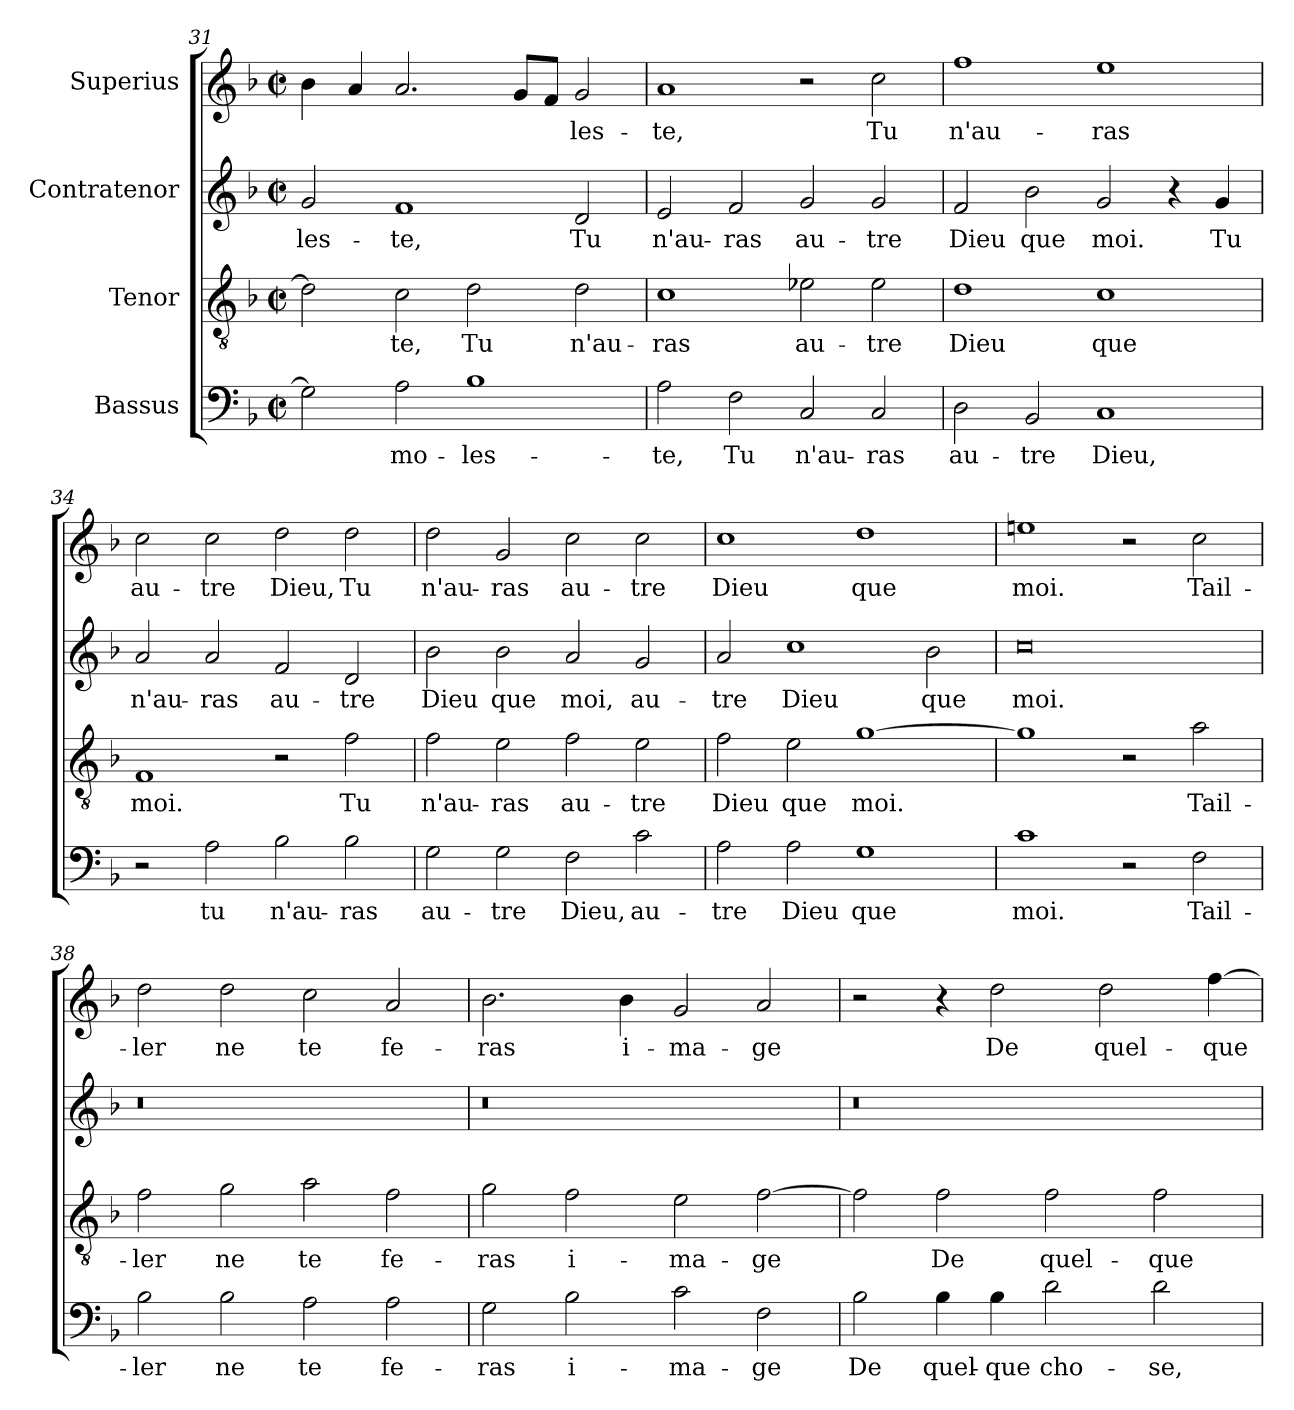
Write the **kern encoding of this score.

**kern	**text	**kern	**text	**kern	**text	**kern	**text
*part4	*part4	*part3	*part3	*part2	*part2	*part1	*part1
*staff4	*staff4	*staff3	*staff3	*staff2	*staff2	*staff1	*staff1
*I"Bassus	*	*I"Tenor	*	*I"Contratenor	*	*I"Superius	*
*clefF4	*	*clefGv2	*	*clefG2	*	*clefG2	*
*k[b-]	*	*k[b-]	*	*k[b-]	*	*k[b-]	*
*F:	*	*F:	*	*F:	*	*F:	*
*M2/2	*	*M2/2	*	*M2/2	*	*M2/2	*
*met(c|)	*	*met(c|)	*	*met(c|)	*	*met(c|)	*
=31	=31	=31	=31	=31	=31	=31	=31
2G\]	.	2d\]	.	2g/	-les-	4b-\	.
.	.	.	.	.	.	4a/	.
2A\	mo-	2c\	-te,	1f/	-te,	2.a/	.
1B-\	-les-	2d\	Tu	.	.	.	.
.	.	.	.	.	.	8g/L	.
.	.	.	.	.	.	8f/J	.
.	.	2d\	n'au-	2d/	Tu	2g/	-les-
=32	=32	=32	=32	=32	=32	=32	=32
2A\	-te,	1c\	-ras	2e/	n'au-	1a/	-te,
2F\	Tu	.	.	2f/	-ras	.	.
2C/	n'au-	2e-X\	au-	2g/	au-	2r	.
2C/	-ras	2e-\	-tre	2g/	-tre	2cc\	Tu
=33	=33	=33	=33	=33	=33	=33	=33
2D\	au-	1d\	Dieu	2f/	Dieu	1ff\	n'au-
2BB-/	-tre	.	.	2b-\	que	.	.
1C/	Dieu,	1c\	que	2g/	moi.	1ee\	-ras
.	.	.	.	4r	.	.	.
.	.	.	.	4g/	Tu	.	.
=34	=34	=34	=34	=34	=34	=34	=34
2r	.	1F/	moi.	2a/	n'au-	2cc\	au-
2A\	tu	.	.	2a/	-ras	2cc\	-tre
2B-\	n'au-	2r	.	2f/	au-	2dd\	Dieu,
2B-\	-ras	2f\	Tu	2d/	-tre	2dd\	Tu
!!LO:LB:g=z
=35	=35	=35	=35	=35	=35	=35	=35
2G\	au-	2f\	n'au-	2b-\	Dieu	2dd\	n'au-
2G\	-tre	2e\	-ras	2b-\	que	2g/	-ras
2F\	Dieu,	2f\	au-	2a/	moi,	2cc\	au-
2c\	au-	2e\	-tre	2g/	au-	2cc\	-tre
=36	=36	=36	=36	=36	=36	=36	=36
2A\	-tre	2f\	Dieu	2a/	-tre	1cc\	Dieu
2A\	Dieu	2e\	que	1cc\	Dieu	.	.
1G\	que	[1g\	moi.	.	.	1dd\	que
.	.	.	.	2b-\	que	.	.
=37	=37	=37	=37	=37	=37	=37	=37
1c\	moi.	1g\]	.	0cc\	moi.	1een\	moi.
2r	.	2r	.	.	.	2r	.
2F\	Tail-	2a\	Tail-	.	.	2cc\	Tail-
=38	=38	=38	=38	=38	=38	=38	=38
!	!	!	!	!LO:N:vis=0	!	!	!
2B-\	-ler	2f\	-ler	1r	.	2dd\	-ler
2B-\	ne	2g\	ne	.	.	2dd\	ne
2A\	te	2a\	te	1ryy	.	2cc\	te
2A\	fe-	2f\	fe-	.	.	2a/	fe-
=39	=39	=39	=39	=39	=39	=39	=39
!	!	!	!	!LO:N:vis=0	!	!	!
2G\	-ras	2g\	-ras	1r	.	2.b-\	-ras
2B-\	i-	2f\	i-	.	.	.	.
.	.	.	.	.	.	4b-\	i-
2c\	-ma-	2e\	-ma-	1ryy	.	2g/	-ma-
2F\	-ge	[2f\	-ge	.	.	2a/	-ge
!!LO:PB:g=z
=40	=40	=40	=40	=40	=40	=40	=40
!	!	!	!	!LO:N:vis=0	!	!	!
2B-\	De	2f\]	.	1r	.	2r	.
4B-\	quel-	2f\	De	.	.	4r	.
4B-\	-que	.	.	.	.	2dd\	De
2d\	cho-	2f\	quel-	1ryy	.	.	.
.	.	.	.	.	.	2dd\	quel-
2d\	-se,	2f\	-que	.	.	.	.
.	.	.	.	.	.	[4ff\	-que
=	=	=	=	=	=	=	=
*-	*-	*-	*-	*-	*-	*-	*-
